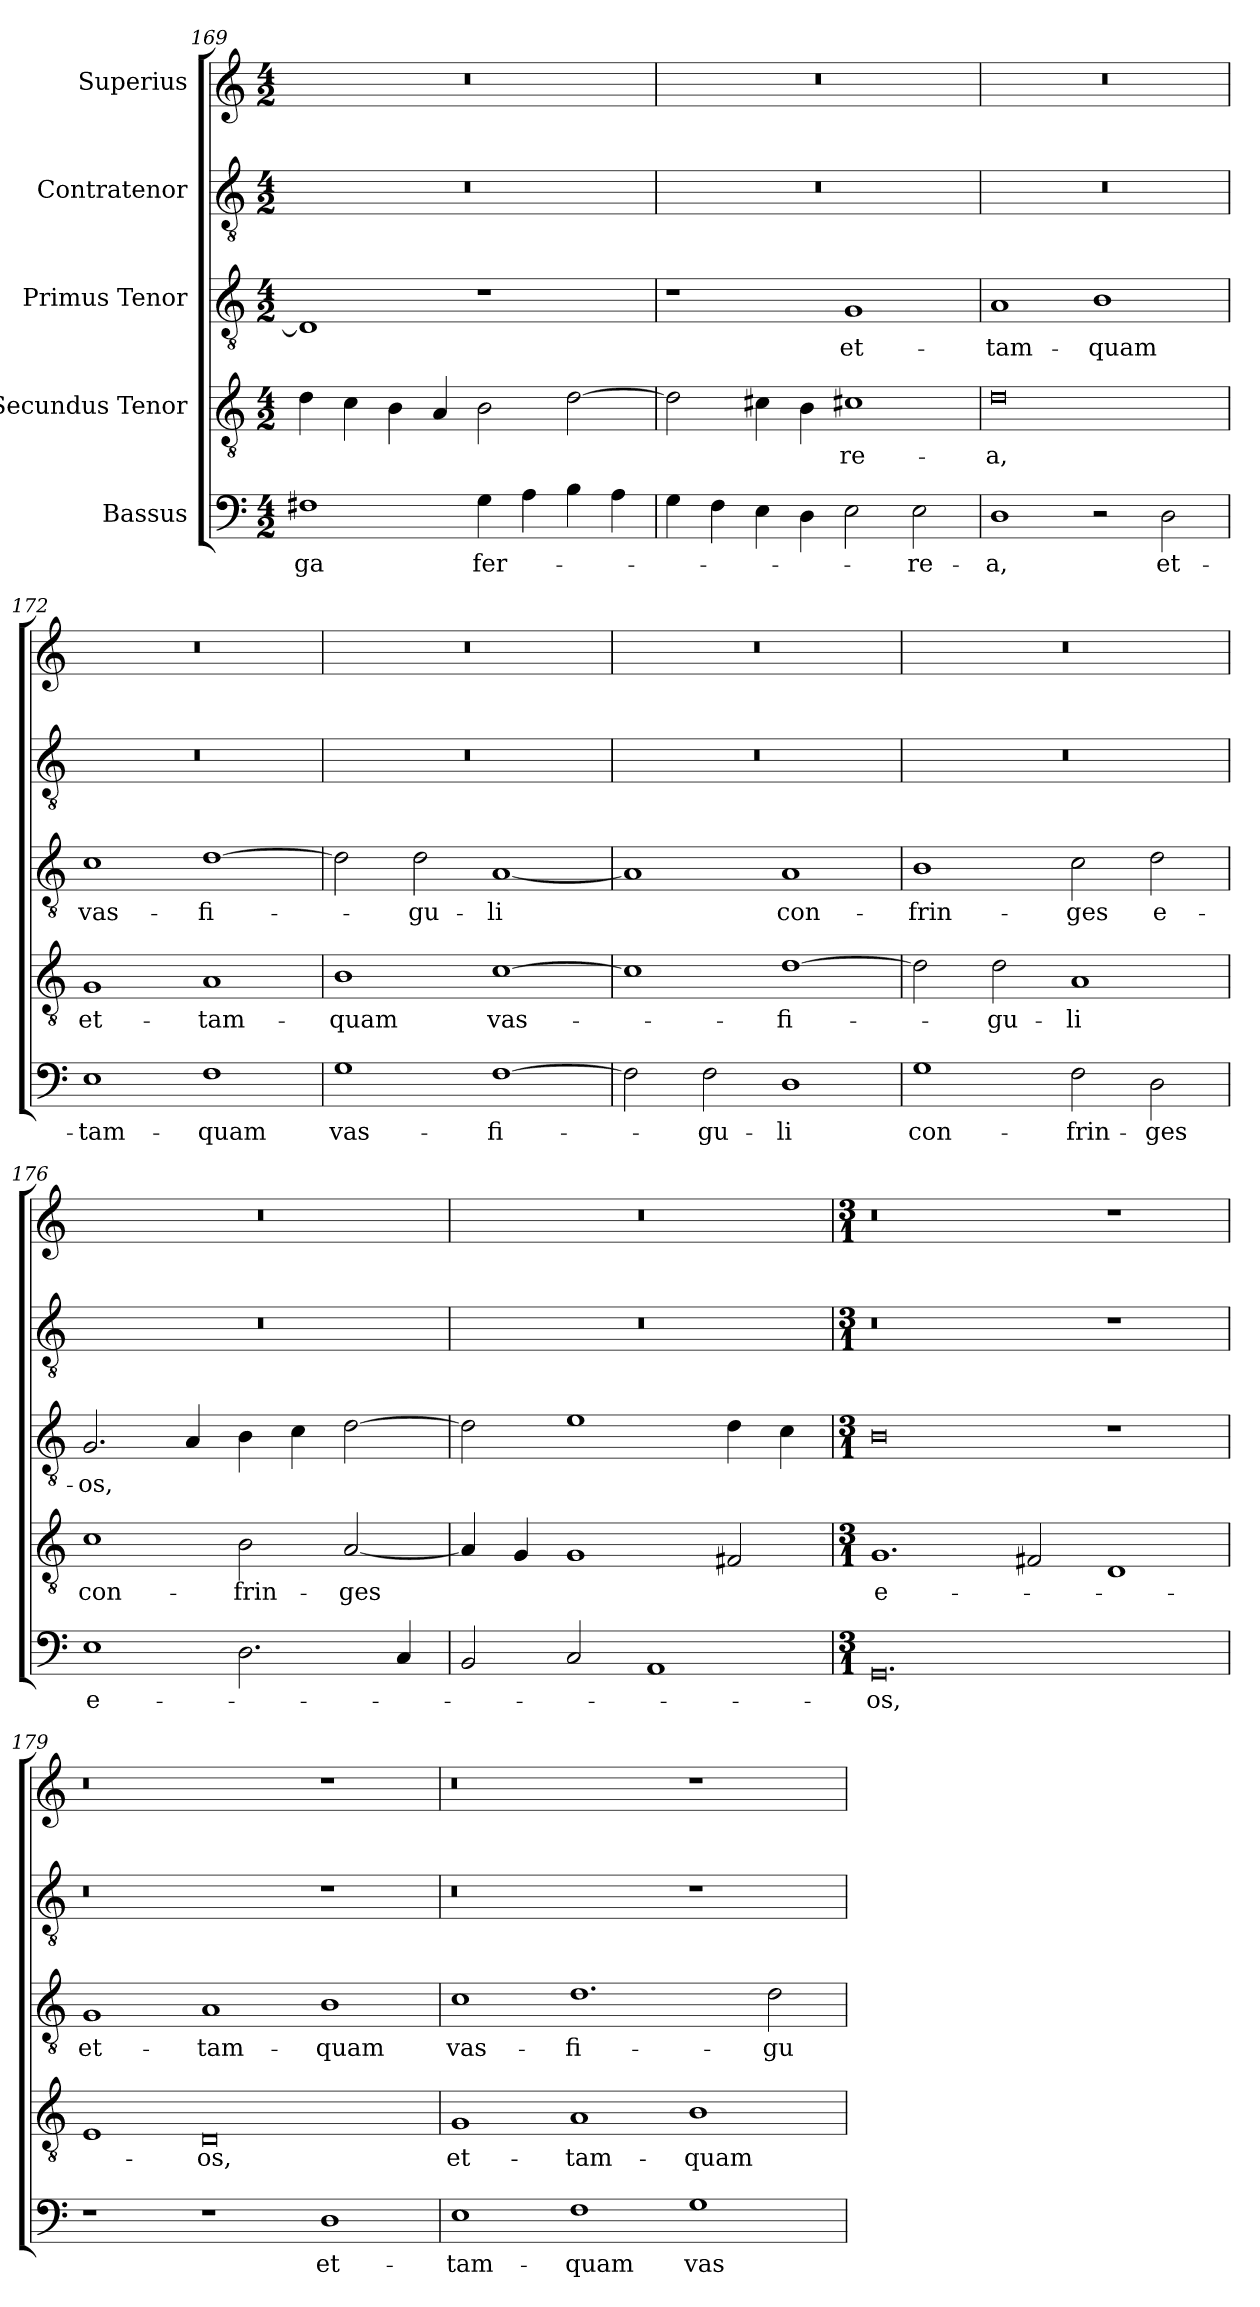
**kern	**text	**kern	**text	**kern	**text	**kern	**kern
*part5	*part5	*part4	*part4	*part3	*part3	*part2	*part1
*staff5	*staff5	*staff4	*staff4	*staff3	*staff3	*staff2	*staff1
*I"Bassus	*	*I"Secundus Tenor	*	*I"Primus Tenor	*	*I"Contratenor	*I"Superius
*clefF4	*	*clefGv2	*	*clefGv2	*	*clefGv2	*clefG2
*k[]	*	*k[]	*	*k[]	*	*k[]	*k[]
*C:	*	*C:	*	*C:	*	*C:	*C:
*M4/2	*	*M4/2	*	*M4/2	*	*M4/2	*M4/2
=169	=169	=169	=169	=169	=169	=169	=169
1F#Xi\	-ga	4d\	.	1D/]	.	0r	0r
.	.	4c\	.	.	.	.	.
.	.	4B\	.	.	.	.	.
.	.	4A/	.	.	.	.	.
4G\	fer-	2B\	.	1r	.	.	.
4A\	.	.	.	.	.	.	.
4B\	.	[2d\	.	.	.	.	.
4A\	.	.	.	.	.	.	.
=170	=170	=170	=170	=170	=170	=170	=170
4G\	.	2d\]	.	1r	.	0r	0r
4F\	.	.	.	.	.	.	.
4E\	.	4c#Xi\	.	.	.	.	.
4D\	.	4B\	.	.	.	.	.
2E\	.	1c#Xi\	-re-	1G/	et-	.	.
2E\	-re-	.	.	.	.	.	.
=171	=171	=171	=171	=171	=171	=171	=171
1D\	-a,	0d\	-a,	1A/	tam-	0r	0r
2r	.	.	.	1B\	-quam	.	.
2D\	et-	.	.	.	.	.	.
=172	=172	=172	=172	=172	=172	=172	=172
1E\	tam-	1G/	et-	1c\	vas-	0r	0r
1F\	-quam	1A/	tam-	[1d\	fi-	.	.
!!LO:PB:g=z
=173	=173	=173	=173	=173	=173	=173	=173
1G\	vas-	1B\	-quam	2d\]	.	0r	0r
.	.	.	.	2d\	-gu-	.	.
[1F\	fi-	[1c\	vas-	[1A/	-li	.	.
=174	=174	=174	=174	=174	=174	=174	=174
2F\]	.	1c\]	.	1A/]	.	0r	0r
2F\	-gu-	.	.	.	.	.	.
1D\	-li	[1d\	fi-	1A/	con-	.	.
=175	=175	=175	=175	=175	=175	=175	=175
1G\	con-	2d\]	.	1B\	-frin-	0r	0r
.	.	2d\	-gu-	.	.	.	.
2F\	-frin-	1A/	-li	2c\	-ges	.	.
2D\	-ges	.	.	2d\	e-	.	.
=176	=176	=176	=176	=176	=176	=176	=176
1E\	e-	1c\	con-	2.G/	-os,	0r	0r
.	.	.	.	4A/	.	.	.
2.D\	.	2B\	-frin-	4B\	.	.	.
.	.	.	.	4c\	.	.	.
.	.	[2A/	-ges	[2d\	.	.	.
4C/	.	.	.	.	.	.	.
=177	=177	=177	=177	=177	=177	=177	=177
2BB/	.	4A/]	.	2d\]	.	0r	0r
.	.	4G/	.	.	.	.	.
2C/	.	1G/	.	1e\	.	.	.
1AA/	.	.	.	.	.	.	.
.	.	2F#Xi/	.	4d\	.	.	.
.	.	.	.	4c\	.	.	.
!!LO:LB:g=z
=178	=178	=178	=178	=178	=178	=178	=178
*M3/1	*	*M3/1	*	*M3/1	*	*M3/1	*M3/1
0.GG/	-os,	1.G/	e-	0B\	.	0r	0r
.	.	2F#Xi/	.	.	.	.	.
.	.	1D/	.	1r	.	1r	1r
=179	=179	=179	=179	=179	=179	=179	=179
1r	.	1E/	.	1G/	et-	0r	0r
1r	.	0D/	-os,	1A/	tam-	.	.
1D\	et-	.	.	1B\	-quam	1r	1r
=180	=180	=180	=180	=180	=180	=180	=180
1E\	tam-	1G/	et-	1c\	vas-	0r	0r
1F\	-quam	1A/	tam-	1.d\	fi-	.	.
1G\	vas-	1B\	-quam	.	.	1r	1r
.	.	.	.	2d\	-gu-	.	.
=	=	=	=	=	=	=	=
*-	*-	*-	*-	*-	*-	*-	*-
